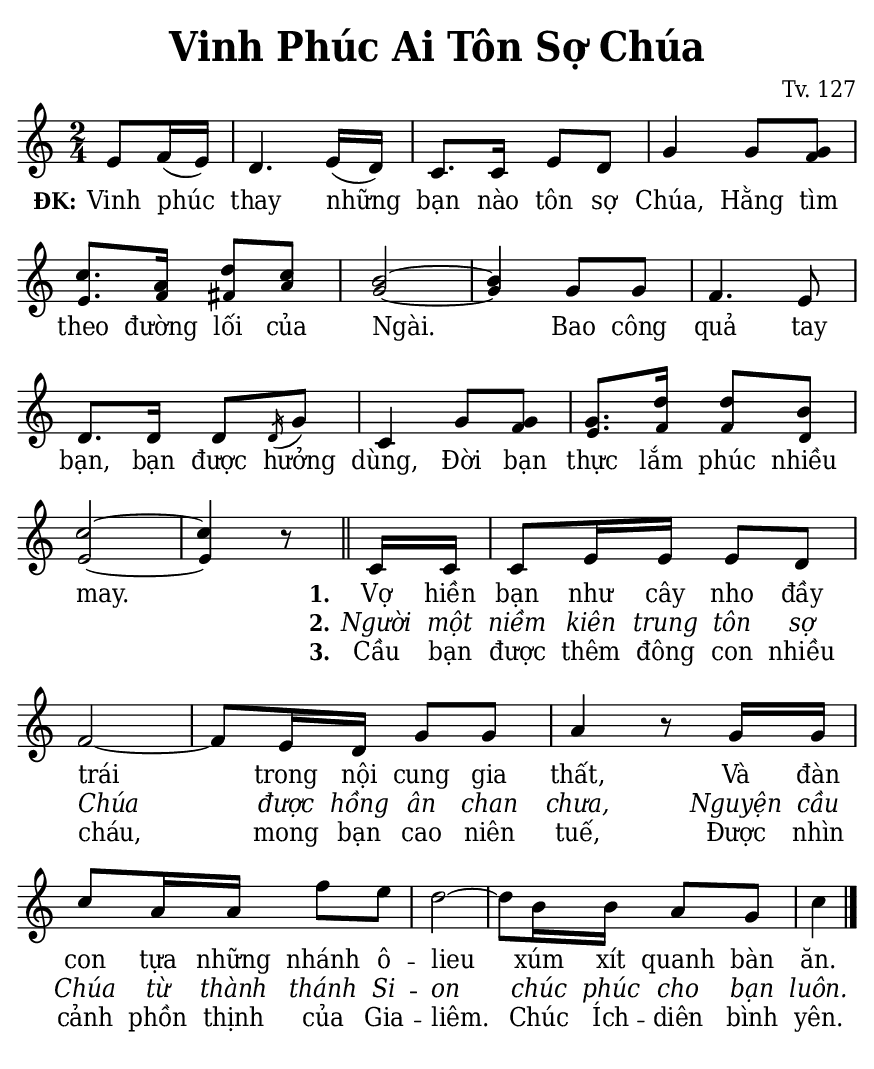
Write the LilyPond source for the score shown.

% Cài đặt chung\
\version "2.22.1"
\include "english.ly"

\header {
  title = \markup { \fontsize #1 "Vinh Phúc Ai Tôn Sợ Chúa" }
  composer = "Tv. 127"
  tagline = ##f
}

% Nhạc phiên khúc
nhacPhienKhucSop = \relative c' {
  \partial 4 e8 f16 (e) |
  d4. e16 (d) |
  c8. c16 e8 d |
  g4 g8 g |
  c8. a16 d8 c |
  b2 ~ |
  b4 g8 g |
  f4. e8 |
  d8. d16 d8 \slashedGrace { d16 ( } g8) |
  c,4 g'8 g |
  g8. d'16 d8 b |
  c2 ~ |
  c4 r8 \bar "||"
  
  c,16 c |
  c8 e16 e e8 d |
  f2 ~ |
  f8 e16 d g8 g |
  a4 r8 g16 g |
  c8 a16 a f'8 e |
  d2 ~ |
  d8 b16 b a8 g |
  c4 \bar "|."
}

nhacPhienKhucAlto = \relative c' {
  e8 f16 (e) |
  d4. e16 (d) |
  c8. c16 e8 d |
  g4 g8 f |
  e8. f16 fs8 a |
  g2 ~ |
  g4 g8 g |
  f4. e8 |
  d8. d16 d8 \slashedGrace { d16 ( } g8) |
  c,4 g'8 f |
  e8. f16 f8 d |
  e2 ~ |
  e4 r8
}

% Lời phiên khúc
loiPhienKhucSop = \lyrics {
  \set stanza = "ĐK:"
  Vinh phúc thay những bạn nào tôn sợ Chúa,
  Hằng tìm theo đường lối của Ngài.
  Bao công quả tay bạn,
  bạn được hưởng dùng,
  Đời bạn thực lắm phúc nhiều may.
  <<
    {
      \set stanza = "1."
      Vợ hiền bạn như cây nho đầy trái
      trong nội cung gia thất,
      Và đàn con tựa những nhánh ô -- lieu
      xúm xít quanh bàn ăn.
    }
    \new Lyrics {
	    \set associatedVoice = "beSop"
	    \set stanza = "2."
      \override Lyrics.LyricText.font-shape = #'italic
	    Người một niềm kiên trung tôn sợ Chúa
	    được hồng ân chan chưa,
	    Nguyện cầu Chúa từ thành thánh Si -- on
	    chúc phúc cho bạn luôn.
    }
    \new Lyrics {
	    \set associatedVoice = "beSop"
	    \set stanza = "3."
	    Cầu bạn được thêm đông con nhiều cháu,
	    mong bạn cao niên tuế,
	    Được nhìn cảnh phồn thịnh của Gia -- liêm.
	    Chúc Ích -- diên bình yên.
    }
  >>
}

% Dàn trang
\paper {
  #(set-paper-size "a5")
  top-margin = 3\mm
  bottom-margin = 3\mm
  left-margin = 3\mm
  right-margin = 3\mm
  indent = #0
  #(define fonts
	 (make-pango-font-tree "Deja Vu Serif Condensed"
	 		       "Deja Vu Serif Condensed"
			       "Deja Vu Serif Condensed"
			       (/ 20 20)))
  print-page-number = ##f
  system-system-spacing = #'((basic-distance . 0.1) (padding . 2.5))
}

TongNhip = {
  \key c \major \time 2/4
  \set Timing.beamExceptions = #'()
  \set Timing.baseMoment = #(ly:make-moment 1/4)
}

% Đổi kích thước nốt cho bè phụ
notBePhu =
#(define-music-function (font-size music) (number? ly:music?)
   (for-some-music
     (lambda (m)
       (if (music-is-of-type? m 'rhythmic-event)
           (begin
             (set! (ly:music-property m 'tweaks)
                   (cons `(font-size . ,font-size)
                         (ly:music-property m 'tweaks)))
             #t)
           #f))
     music)
   music)

\score {
  \new ChoirStaff <<
    \new Staff \with {
        \consists "Merge_rests_engraver"
        printPartCombineTexts = ##f
      }
      <<
      \new Voice \TongNhip \partCombine 
        \nhacPhienKhucSop
        \notBePhu -1 { \nhacPhienKhucAlto }
      \new NullVoice = beSop \nhacPhienKhucSop
      \new Lyrics \lyricsto beSop \loiPhienKhucSop
      >>
  >>
  \layout {
    \override Lyrics.LyricSpace.minimum-distance = #1.5
    \override Score.BarNumber.break-visibility = ##(#f #f #f)
    \override Score.SpacingSpanner.uniform-stretching = ##t
  } 
}
